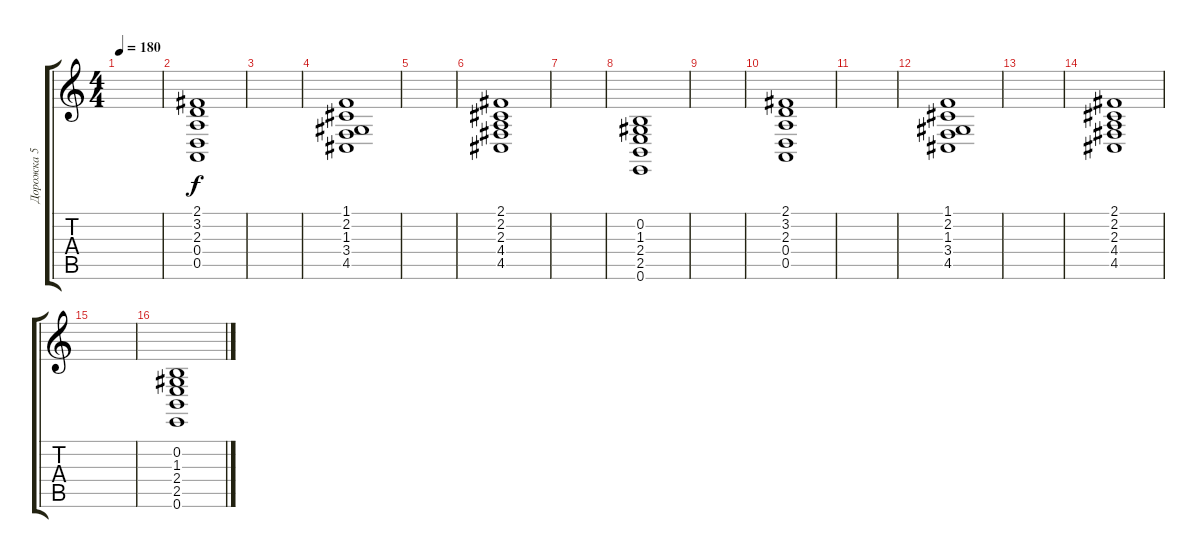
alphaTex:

\track ("Дорожка 5" "Дорожка 5") {instrument pad2warm}
\staff {score tabs}
\tuning (E4 B3 G3 D3 A2 E2) {hide}
\ts (4 4)
\tempo 180
\clef g2
\ks c
|
(2.1 3.2 2.3 0.4 0.5).1 |
|
(1.1 2.2 1.3 3.4 4.5).1 |
|
(2.1 2.2 2.3 4.4 4.5).1 |
|
(0.2 1.3 2.4 2.5 0.6).1 |
|
(2.1 3.2 2.3 0.4 0.5).1 |
|
(1.1 2.2 1.3 3.4 4.5).1 |
|
(2.1 2.2 2.3 4.4 4.5).1 |
|
(0.2 1.3 2.4 2.5 0.6).1
